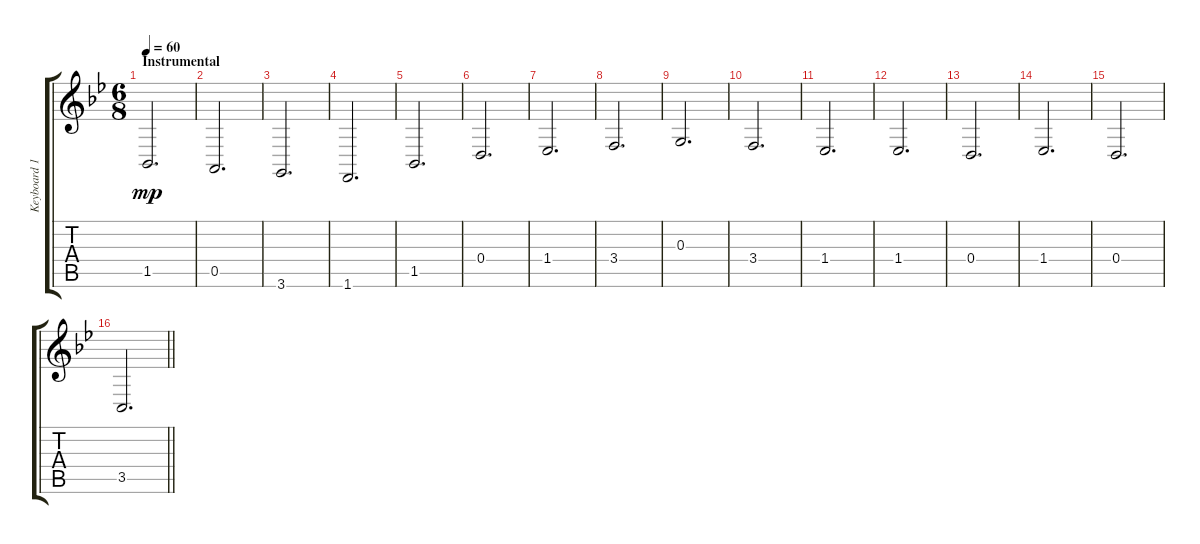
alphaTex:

\track ("Keyboard 1 (strings) (LH)" "Keyboard 1") {instrument synthstrings1}
\staff {score tabs}
\tuning (E4 B3 G3 D3 A2 E2) {hide}
\ts (6 8)
\section ("" "Instrumental")
\tempo 60
\clef g2
\ks bb
1.5.2{d dy mp} |
0.5.2{d} |
3.6.2{d} |
1.6.2{d} |
1.5.2{d} |
0.4.2{d} |
1.4.2{d} |
3.4.2{d} |
0.3.2{d} |
3.4.2{d} |
1.4.2{d} |
1.4.2{d} |
0.4.2{d} |
1.4.2{d} |
0.4.2{d} |
\barLineRight lightlight
3.5.2{d}
